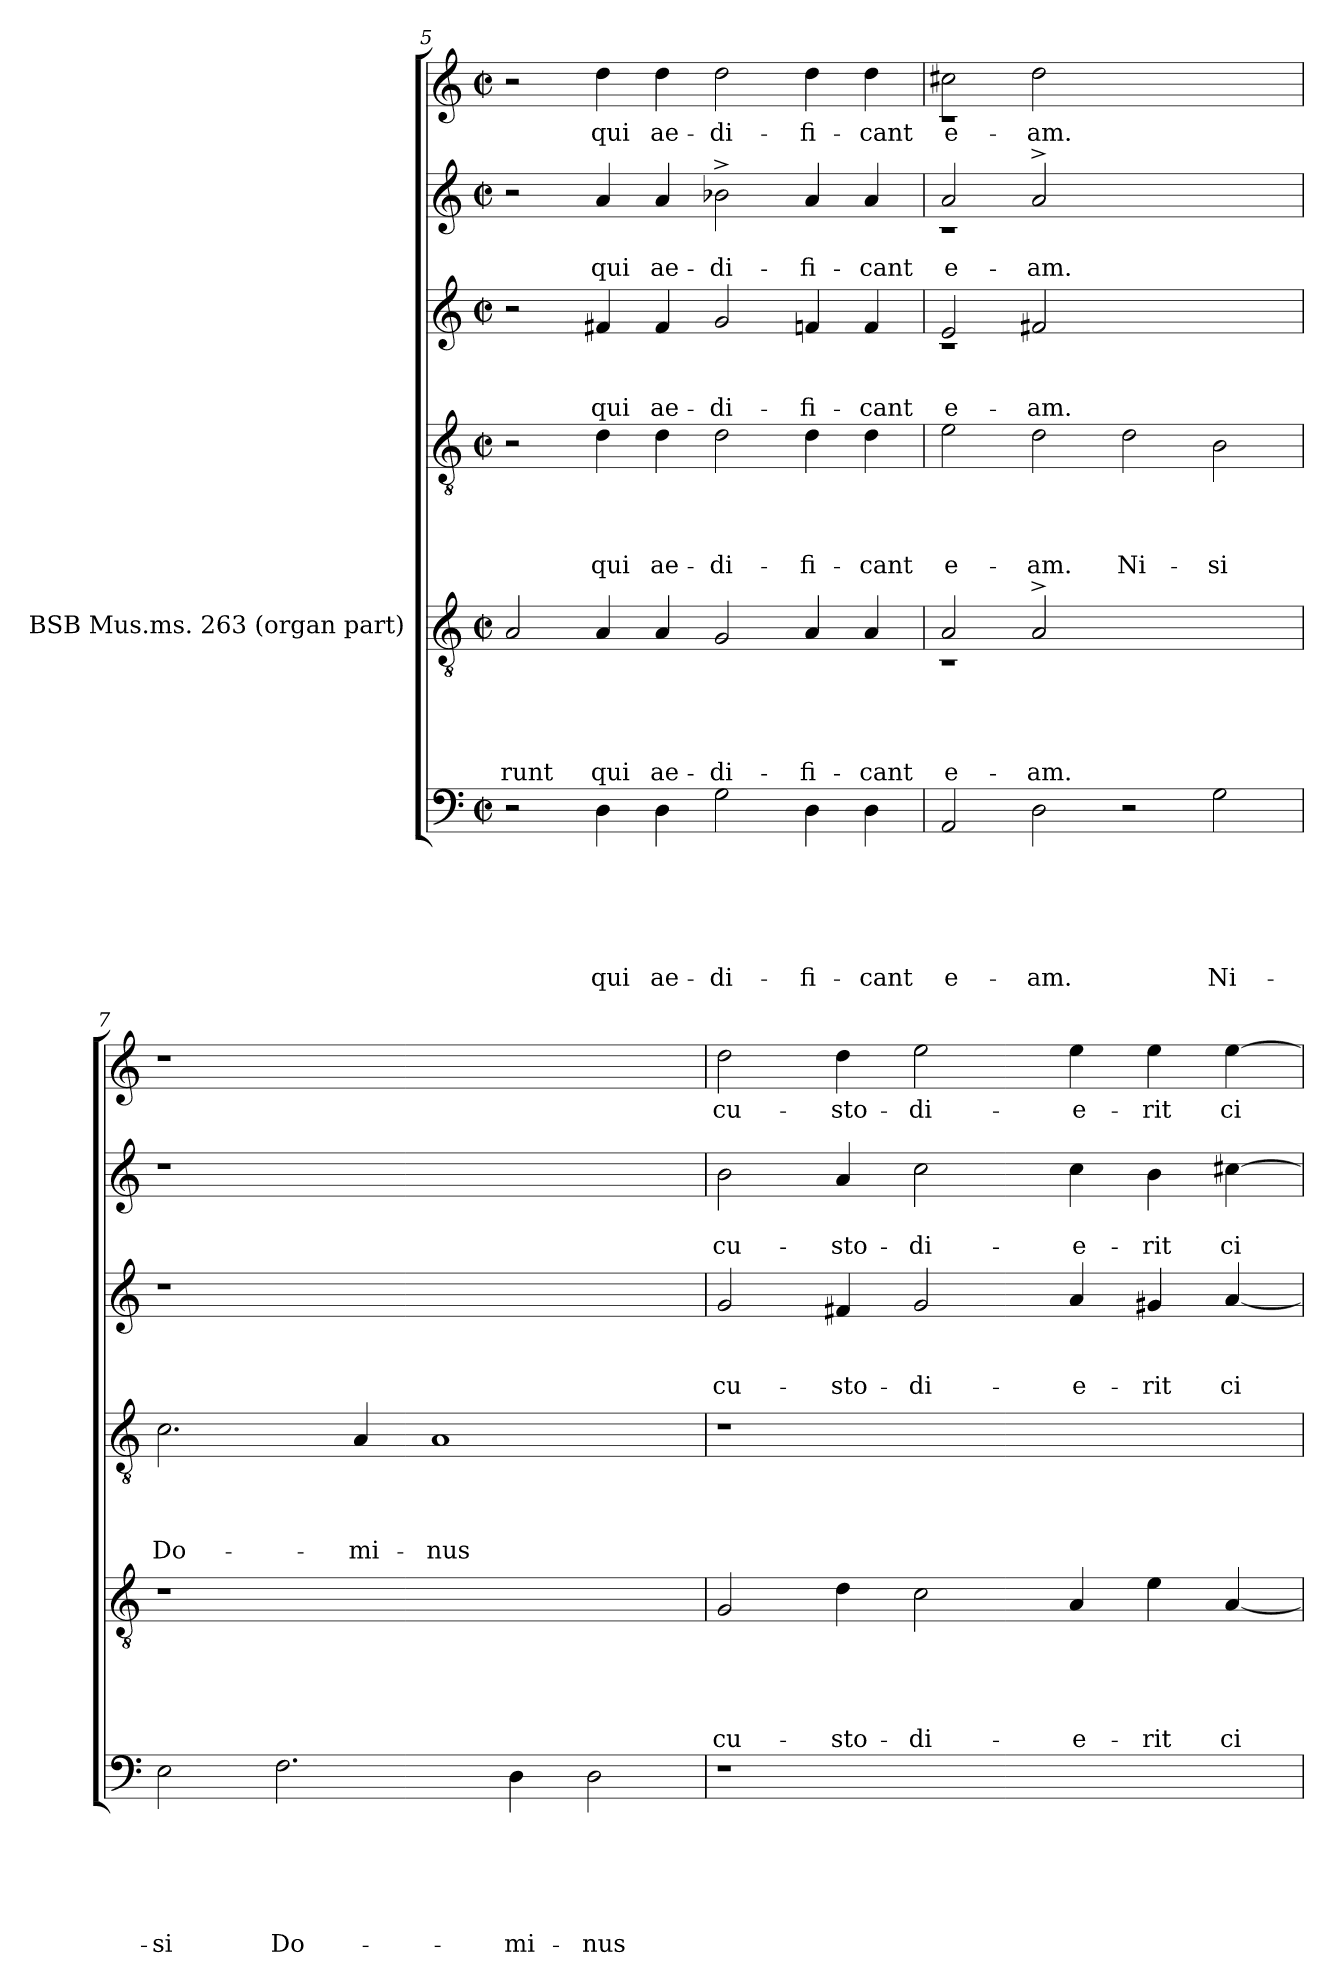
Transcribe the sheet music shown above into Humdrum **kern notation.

**kern	**text	**text	**text	**text	**text	**text	**kern	**text	**text	**text	**text	**text	**kern	**text	**text	**text	**text	**kern	**text	**text	**text	**kern	**text	**text	**kern	**text
*part6	*part6	*part6	*part6	*part6	*part6	*part6	*part5	*part5	*part5	*part5	*part5	*part5	*part4	*part4	*part4	*part4	*part4	*part3	*part3	*part3	*part3	*part2	*part2	*part2	*part1	*part1
*staff6	*staff6	*staff6	*staff6	*staff6	*staff6	*staff6	*staff5	*staff5	*staff5	*staff5	*staff5	*staff5	*staff4	*staff4	*staff4	*staff4	*staff4	*staff3	*staff3	*staff3	*staff3	*staff2	*staff2	*staff2	*staff1	*staff1
*	*	*	*	*	*	*	*I"BSB Mus.ms. 263 (organ part)	*	*	*	*	*	*	*	*	*	*	*	*	*	*	*	*	*	*	*
*clefF4	*	*	*	*	*	*	*clefGv2	*	*	*	*	*	*clefGv2	*	*	*	*	*clefG2	*	*	*	*clefG2	*	*	*clefG2	*
*k[]	*	*	*	*	*	*	*k[]	*	*	*	*	*	*k[]	*	*	*	*	*k[]	*	*	*	*k[]	*	*	*k[]	*
*C:	*	*	*	*	*	*	*C:	*	*	*	*	*	*C:	*	*	*	*	*C:	*	*	*	*C:	*	*	*C:	*
*M2/2	*	*	*	*	*	*	*M2/2	*	*	*	*	*	*M2/2	*	*	*	*	*M2/2	*	*	*	*M2/2	*	*	*M2/2	*
*met(c|)	*	*	*	*	*	*	*met(c|)	*	*	*	*	*	*met(c|)	*	*	*	*	*met(c|)	*	*	*	*met(c|)	*	*	*met(c|)	*
=5	=5	=5	=5	=5	=5	=5	=5	=5	=5	=5	=5	=5	=5	=5	=5	=5	=5	=5	=5	=5	=5	=5	=5	=5	=5	=5
!	!	!	!	!	!	!	!	!	!	!	!	!LO:LY:b	!	!	!	!	!	!	!	!	!	!	!	!	!	!
2r	.	.	.	.	.	.	2A/	.	.	.	.	-runt	2r	.	.	.	.	2r	.	.	.	2r	.	.	2r	.
!	!	!	!	!	!	!LO:LY:b	!	!	!	!	!	!LO:LY:b	!	!	!	!	!LO:LY:b	!	!	!	!LO:LY:b	!	!	!LO:LY:b	!	!LO:LY:b
4D\	.	.	.	.	.	qui	4A/	.	.	.	.	qui	4d\	.	.	.	qui	4f#X/	.	.	qui	4a/	.	qui	4dd\	qui
!	!	!	!	!	!	!LO:LY:b	!	!	!	!	!	!LO:LY:b	!	!	!	!	!LO:LY:b	!	!	!	!LO:LY:b	!	!	!LO:LY:b	!	!LO:LY:b
4D\	.	.	.	.	.	ae-	4A/	.	.	.	.	ae-	4d\	.	.	.	ae-	4f#/	.	.	ae-	4a/	.	ae-	4dd\	ae-
!	!	!	!	!	!	!LO:LY:b	!	!	!	!	!	!LO:LY:b	!	!	!	!	!LO:LY:b	!	!	!	!LO:LY:b	!	!	!LO:LY:b	!	!LO:LY:b
2G\	.	.	.	.	.	-di-	2G/	.	.	.	.	-di-	2d\	.	.	.	-di-	2g/	.	.	-di-	2b-X^>\	.	-di-	2dd\	-di-
!	!	!	!	!	!	!LO:LY:b	!	!	!	!	!	!LO:LY:b	!	!	!	!	!LO:LY:b	!	!	!	!LO:LY:b	!	!	!LO:LY:b	!	!LO:LY:b
4D\	.	.	.	.	.	-fi-	4A/	.	.	.	.	-fi-	4d\	.	.	.	-fi-	4fn/	.	.	-fi-	4a/	.	-fi-	4dd\	-fi-
!	!	!	!	!	!	!LO:LY:b	!	!	!	!	!	!LO:LY:b	!	!	!	!	!LO:LY:b	!	!	!	!LO:LY:b	!	!	!LO:LY:b	!	!LO:LY:b
4D\	.	.	.	.	.	-cant	4A/	.	.	.	.	-cant	4d\	.	.	.	-cant	4f/	.	.	-cant	4a/	.	-cant	4dd\	-cant
=6	=6	=6	=6	=6	=6	=6	=6	=6	=6	=6	=6	=6	=6	=6	=6	=6	=6	=6	=6	=6	=6	=6	=6	=6	=6	=6
*	*	*	*	*	*	*	*^	*	*	*	*	*	*	*	*	*	*	*^	*	*	*	*^	*	*	*^	*
!	!	!	!	!	!	!LO:LY:b	!	!LO:N:vis=1	!	!	!	!	!LO:LY:b	!	!	!	!	!LO:LY:b	!	!LO:N:vis=1	!	!	!LO:LY:b	!	!LO:N:vis=1	!	!LO:LY:b	!	!LO:N:vis=1	!LO:LY:b
2AA/	.	.	.	.	.	e-	2A/	0rC	.	.	.	.	e-	2e\	.	.	.	e-	2e/	0rc	.	.	e-	2a/	0rc	.	e-	2cc#X\	0rc	e-
!	!	!	!	!	!	!LO:LY:b	!	!	!	!	!	!	!LO:LY:b	!	!	!	!	!LO:LY:b	!	!	!	!	!LO:LY:b	!	!	!	!LO:LY:b	!	!	!LO:LY:b
2D\	.	.	.	.	.	-am.	2A^>/	.	.	.	.	.	-am.	2d\	.	.	.	-am.	2f#X/	.	.	.	-am.	2a^>/	.	.	-am.	2dd\	.	-am.
!	!	!	!	!	!	!	!	!	!	!	!	!	!	!	!	!	!	!LO:LY:b	!	!	!	!	!	!	!	!	!	!	!	!
2r	.	.	.	.	.	.	1ryy	.	.	.	.	.	.	2d\	.	.	.	Ni-	1ryy	.	.	.	.	1ryy	.	.	.	1ryy	.	.
!	!	!	!	!	!	!LO:LY:b	!	!	!	!	!	!	!	!	!	!	!	!LO:LY:b	!	!	!	!	!	!	!	!	!	!	!	!
2G\	.	.	.	.	.	Ni-	.	.	.	.	.	.	.	2B\	.	.	.	-si	.	.	.	.	.	.	.	.	.	.	.	.
*	*	*	*	*	*	*	*	*	*	*	*	*	*	*	*	*	*	*	*v	*v	*	*	*	*	*	*	*	*v	*v	*
*	*	*	*	*	*	*	*v	*v	*	*	*	*	*	*	*	*	*	*	*	*	*	*	*v	*v	*	*	*	*
!!LO:PB:g=z
=7	=7	=7	=7	=7	=7	=7	=7	=7	=7	=7	=7	=7	=7	=7	=7	=7	=7	=7	=7	=7	=7	=7	=7	=7	=7	=7
!	!	!	!	!	!	!LO:LY:b	!	!	!	!	!	!	!	!	!	!	!LO:LY:b	!	!	!	!	!	!	!	!	!
2E\	.	.	.	.	.	-si	1r	.	.	.	.	.	2.c\	.	.	.	Do-	1r	.	.	.	1r	.	.	1r	.
!	!	!	!	!	!	!LO:LY:b	!	!	!	!	!	!	!	!	!	!	!	!	!	!	!	!	!	!	!	!
2.F\	.	.	.	.	.	Do-	.	.	.	.	.	.	.	.	.	.	.	.	.	.	.	.	.	.	.	.
!	!	!	!	!	!	!	!	!	!	!	!	!	!	!	!	!	!LO:LY:b	!	!	!	!	!	!	!	!	!
.	.	.	.	.	.	.	.	.	.	.	.	.	4A/	.	.	.	-mi-	.	.	.	.	.	.	.	.	.
!	!	!	!	!	!	!	!	!	!	!	!	!	!	!	!	!	!LO:LY:b	!	!	!	!	!	!	!	!	!
.	.	.	.	.	.	.	1ryy	.	.	.	.	.	1A	.	.	.	-nus	1ryy	.	.	.	1ryy	.	.	1ryy	.
!	!	!	!	!	!	!LO:LY:b	!	!	!	!	!	!	!	!	!	!	!	!	!	!	!	!	!	!	!	!
4D\	.	.	.	.	.	-mi-	.	.	.	.	.	.	.	.	.	.	.	.	.	.	.	.	.	.	.	.
!	!	!	!	!	!	!LO:LY:b	!	!	!	!	!	!	!	!	!	!	!	!	!	!	!	!	!	!	!	!
2D\	.	.	.	.	.	-nus	.	.	.	.	.	.	.	.	.	.	.	.	.	.	.	.	.	.	.	.
=8	=8	=8	=8	=8	=8	=8	=8	=8	=8	=8	=8	=8	=8	=8	=8	=8	=8	=8	=8	=8	=8	=8	=8	=8	=8	=8
!	!	!	!	!	!	!	!	!	!	!	!	!LO:LY:b	!	!	!	!	!	!	!	!	!LO:LY:b	!	!	!LO:LY:b	!	!LO:LY:b
1r	.	.	.	.	.	.	2G/	.	.	.	.	cu-	1r	.	.	.	.	2g/	.	.	cu-	2b\	.	cu-	2dd\	cu-
!	!	!	!	!	!	!	!	!	!	!	!	!LO:LY:b	!	!	!	!	!	!	!	!	!LO:LY:b	!	!	!LO:LY:b	!	!LO:LY:b
.	.	.	.	.	.	.	4d\	.	.	.	.	-sto-	.	.	.	.	.	4f#X/	.	.	-sto-	4a/	.	-sto-	4dd\	-sto-
!	!	!	!	!	!	!	!	!	!	!	!	!LO:LY:b	!	!	!	!	!	!	!	!	!LO:LY:b	!	!	!LO:LY:b	!	!LO:LY:b
.	.	.	.	.	.	.	2c\	.	.	.	.	-di-	.	.	.	.	.	2g/	.	.	-di-	2cc\	.	-di-	2ee\	-di-
1ryy	.	.	.	.	.	.	.	.	.	.	.	.	1ryy	.	.	.	.	.	.	.	.	.	.	.	.	.
!	!	!	!	!	!	!	!	!	!	!	!	!LO:LY:b	!	!	!	!	!	!	!	!	!LO:LY:b	!	!	!LO:LY:b	!	!LO:LY:b
.	.	.	.	.	.	.	4A/	.	.	.	.	-e-	.	.	.	.	.	4a/	.	.	-e-	4cc\	.	-e-	4ee\	-e-
!	!	!	!	!	!	!	!	!	!	!	!	!LO:LY:b	!	!	!	!	!	!	!	!	!LO:LY:b	!	!	!LO:LY:b	!	!LO:LY:b
.	.	.	.	.	.	.	4e\	.	.	.	.	-rit	.	.	.	.	.	4g#X/	.	.	-rit	4b\	.	-rit	4ee\	-rit
!	!	!	!	!	!	!	!	!	!	!	!	!LO:LY:b	!	!	!	!	!	!	!	!	!LO:LY:b	!	!	!LO:LY:b	!	!LO:LY:b
.	.	.	.	.	.	.	[<4A/	.	.	.	.	ci-	.	.	.	.	.	[<4a/	.	.	ci-	[>4cc#X\	.	ci-	[>4ee\	ci-
=	=	=	=	=	=	=	=	=	=	=	=	=	=	=	=	=	=	=	=	=	=	=	=	=	=	=
*-	*-	*-	*-	*-	*-	*-	*-	*-	*-	*-	*-	*-	*-	*-	*-	*-	*-	*-	*-	*-	*-	*-	*-	*-	*-	*-
